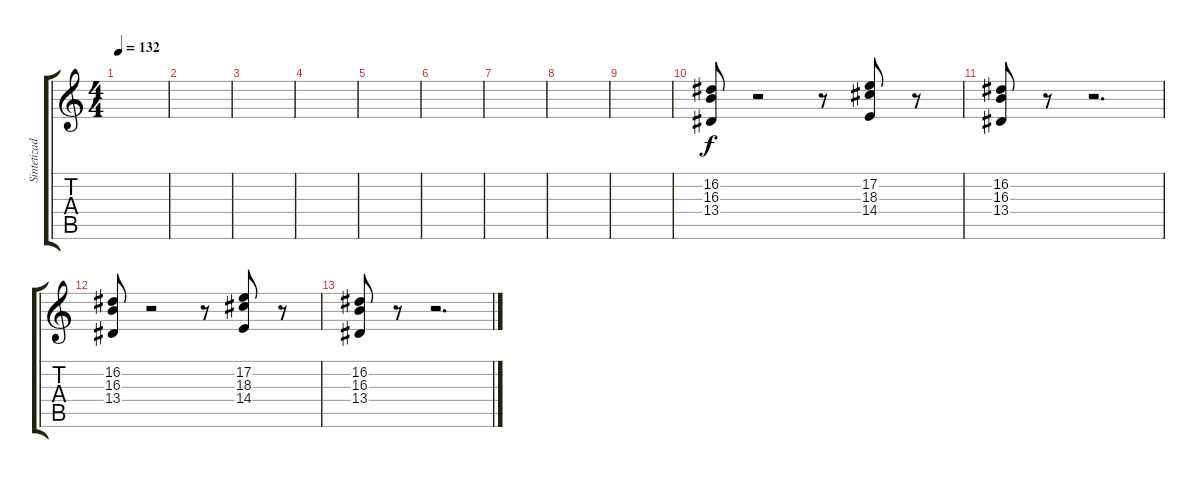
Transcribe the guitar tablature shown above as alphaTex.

\track ("Sintetizador 5" "Sintetizad") {instrument lead2sawtooth}
\staff {score tabs}
\tuning (E4 B3 G3 D3 A2 E2) {hide}
\ts (4 4)
\tempo 132
\clef g2
\ks c
|
|
|
|
|
|
|
|
|
(16.2 16.3 13.4).8 r.2 r.8 (17.2 18.3 14.4).8 r.8 |
(16.2 16.3 13.4).8 r.8 r.2{d} |
(16.2 16.3 13.4).8 r.2 r.8 (17.2 18.3 14.4).8 r.8 |
(16.2 16.3 13.4).8 r.8 r.2{d}
